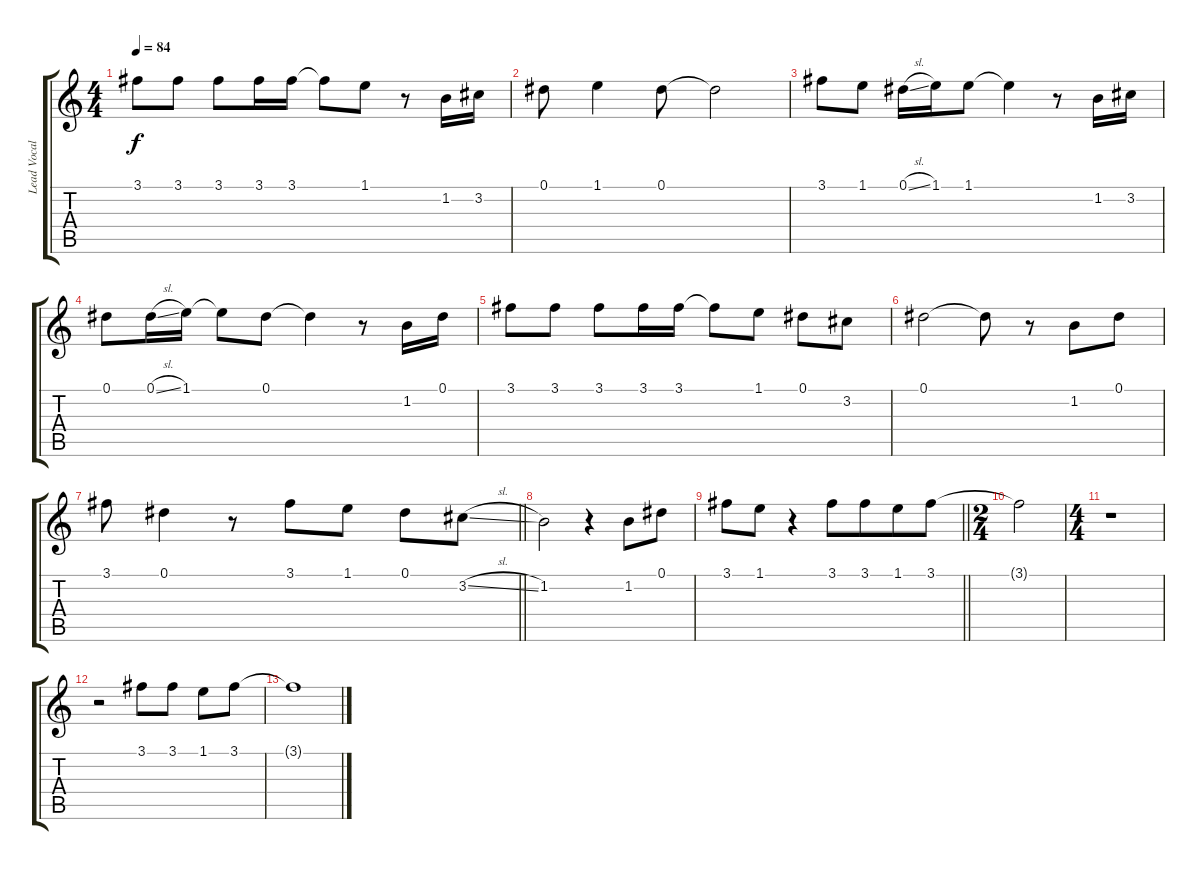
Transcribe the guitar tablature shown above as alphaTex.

\track ("Lead Vocals" "Lead Vocal") {instrument overdrivenguitar}
\staff {score tabs}
\tuning (Eb4 Bb3 Gb3 Db3 Ab2 Eb2) {hide}
\ts (4 4)
\tempo 84
\clef g2
\ks c
3.1.8{dy f} 3.1.8 3.1.8 3.1.16 3.1.16 3.1{t}.8 1.1.8 r.8 1.2.16 3.2.16 |
0.1.8 1.1.4 0.1.8 0.1{t}.2 |
3.1.8 1.1.8 0.1{sl}.16 1.1.16 1.1.8 1.1{t}.4 r.8 1.2.16 3.2.16 |
0.1.8 0.1{sl}.16 1.1.16 1.1{t}.8 0.1.8 0.1{t}.4 r.8 1.2.16 0.1.16 |
3.1.8 3.1.8 3.1.8 3.1.16 3.1.16 3.1{t}.8 1.1.8 0.1.8 3.2.8 |
0.1.2 0.1{t}.8 r.8 1.2.8 0.1.8 |
\barLineRight lightlight
3.1.8 0.1.4 r.8 3.1.8 1.1.8 0.1.8 3.2{sl}.8 |
1.2.2 r.4 1.2.8 0.1.8 |
\barLineRight lightlight
3.1.8 1.1.8 r.4 3.1.8 3.1.8{beam merge} 1.1.8 3.1.8 |
\ts (2 4)
3.1{t}.2 |
\ts (4 4)
r.1 |
r.2 3.1.8 3.1.8 1.1.8 3.1.8 |
3.1{t}.1
